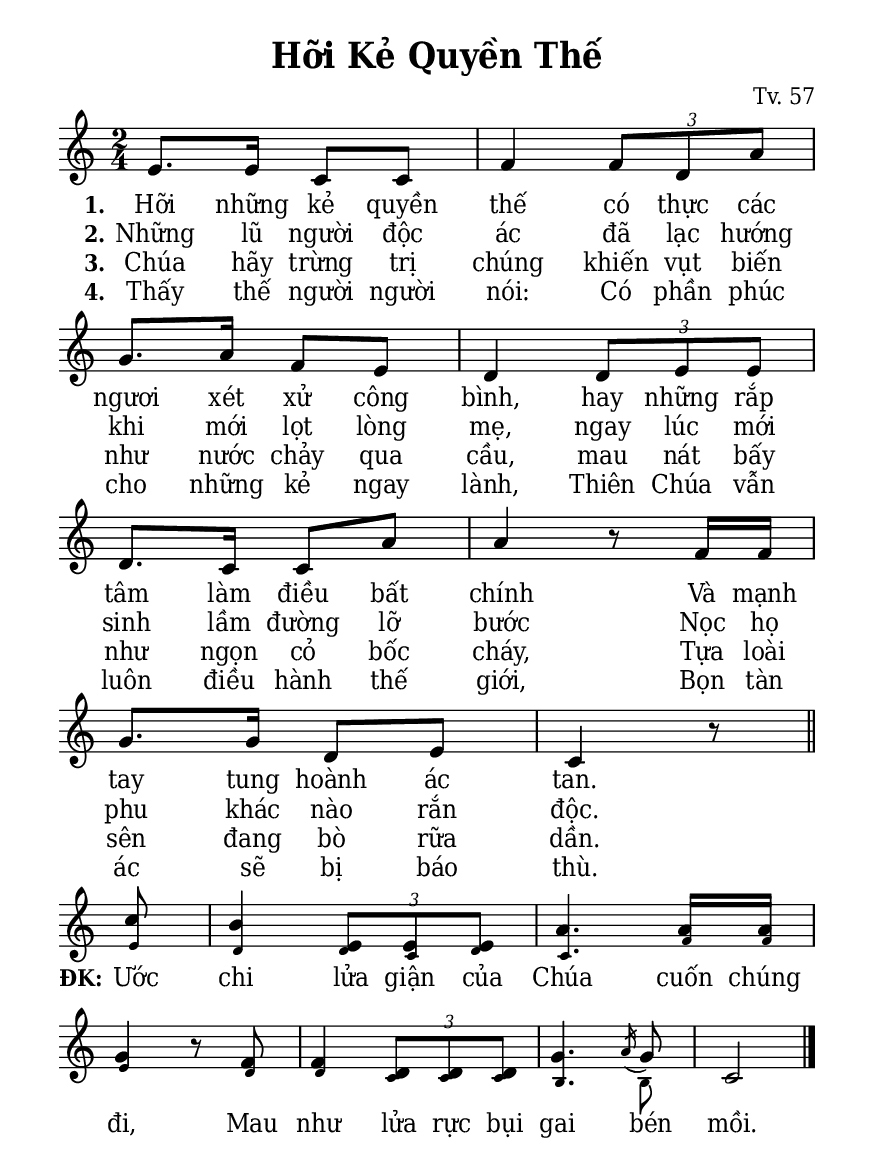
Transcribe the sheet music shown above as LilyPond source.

% Cài đặt chung\
\version "2.22.1"
\include "english.ly"

\header {
  title = "Hỡi Kẻ Quyền Thế"
  composer = "Tv. 57"
  %arranger = "Lm. Kim Long"
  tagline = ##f
}

% Nhạc phiên khúc
nhacPhienKhucSop = \relative c' {
  e8. e16 c8 c |
  f4 \tuplet 3/2 { f8 d a' } |
  g8. a16 f8 e |
  d4 \tuplet 3/2 { d8 e e } |
  d8. c16 c8 a' |
  a4 r8 f16 f |
  g8. g16 d8 e |
  c4 r8 \bar "||" \break
  
  c'8 |
  b4 \tuplet 3/2 { e,8 e e } |
  a4. a16 a |
  g4 r8 f |
  f4 \tuplet 3/2 { d8 d d } |
  g4. \slashedGrace { a16 _( } g8) |
  c,2 \bar "|."
}

nhacPhienKhucAlto = \relative c' {
  R2*7
  r4.
  e8 |
  d4 \tuplet 3/2 { d8 c d } |
  c4. f16 f |
  e4 r8 d |
  d4 \tuplet 3/2 { c8 c c } |
  b4. b8 |
  c2
}

% Lời phiên khúc
loiPhienKhucSop = \lyrics {
  <<
    {
      \set stanza = "1."
      Hỡi những kẻ quyền thế
      có thực các ngươi xét xử công bình,
      hay những rắp tâm làm điều bất chính
      Và mạnh tay tung hoành ác tan.
    }
    \new Lyrics {
	    \set associatedVoice = "beSop"
	    \set stanza = "2."
	    Những lũ người độc ác đã lạc hướng
	    khi mới lọt lòng mẹ,
	    ngay lúc mới sinh lầm đường lỡ bước
	    Nọc họ phu khác nào rắn độc.
    }
    \new Lyrics {
	    \set associatedVoice = "beSop"
	    \set stanza = "3."
	    Chúa hãy trừng trị chúng
	    khiến vụt biến như nước chảy qua cầu,
	    mau nát bấy như ngọn cỏ bốc cháy,
	    Tựa loài sên đang bò rữa dần.
    }
    \new Lyrics {
	    \set associatedVoice = "beSop"
	    \set stanza = "4."
	    Thấy thế người người nói:
	    Có phần phúc cho những kẻ ngay lành,
	    Thiên Chúa vẫn luôn điều hành thế giới,
	    Bọn tàn ác sẽ bị báo thù.
    }
  >>
  \set stanza = "ĐK:"
  Ước chi lửa giận của Chúa cuốn chúng đi,
  Mau như lửa rực bụi gai bén mồi.
}

% Dàn trang
\paper {
  #(set-paper-size "a5")
  top-margin = 10\mm
  bottom-margin = 10\mm
  left-margin = 10\mm
  right-margin = 10\mm
  indent = #0
  #(define fonts
	 (make-pango-font-tree "Deja Vu Serif Condensed"
	 		       "Deja Vu Serif Condensed"
			       "Deja Vu Serif Condensed"
			       (/ 20 20)))
  print-page-number = ##f
  page-count = 1
}

TongNhip = {
  \key c \major \time 2/4
  \set Timing.beamExceptions = #'()
  \set Timing.baseMoment = #(ly:make-moment 1/4)
}

% Đổi kích thước nốt cho bè phụ
notBePhu =
#(define-music-function (font-size music) (number? ly:music?)
   (for-some-music
     (lambda (m)
       (if (music-is-of-type? m 'rhythmic-event)
           (begin
             (set! (ly:music-property m 'tweaks)
                   (cons `(font-size . ,font-size)
                         (ly:music-property m 'tweaks)))
             #t)
           #f))
     music)
   music)

\score {
  \new ChoirStaff <<
    \new Staff \with {
        \consists "Merge_rests_engraver"
        printPartCombineTexts = ##f
      }
      <<
      \new Voice \TongNhip \partCombine 
        \nhacPhienKhucSop
        \notBePhu -3 { \nhacPhienKhucAlto }
      \new NullVoice = beSop \nhacPhienKhucSop
      \new Lyrics \lyricsto beSop \loiPhienKhucSop
      >>
  >>
  \layout {
    %\override Staff.TimeSignature.transparent = ##t
    \override Lyrics.LyricSpace.minimum-distance = #1.5
    \override Score.BarNumber.break-visibility = ##(#f #f #f)
    \override Score.SpacingSpanner.uniform-stretching = ##t
  } 
}
